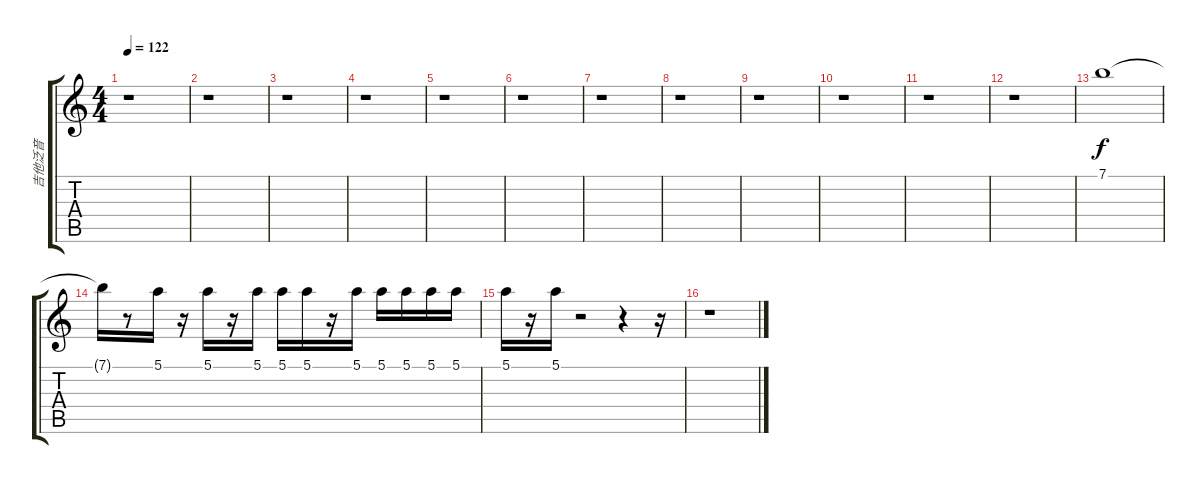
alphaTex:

\track ("吉他泛音" "吉他泛音") {instrument guitarharmonics}
\staff {score tabs}
\tuning (E4 B3 G3 D3 A2 E2) {hide}
\ts (4 4)
\tempo 122
\clef g2
\ks c
r.1{dy f instrument guitarharmonics} |
r.1 |
r.1 |
r.1 |
r.1 |
r.1 |
r.1 |
r.1 |
r.1 |
r.1 |
r.1 |
r.1 |
7.1.1 |
7.1{t}.16 r.8 5.1.16 r.16 5.1.16 r.16 5.1.16 5.1.16 5.1.16 r.16 5.1.16 5.1.16 5.1.16 5.1.16 5.1.16 |
5.1.16 r.16 5.1.16 r.2 r.4 r.16 |
r.1
